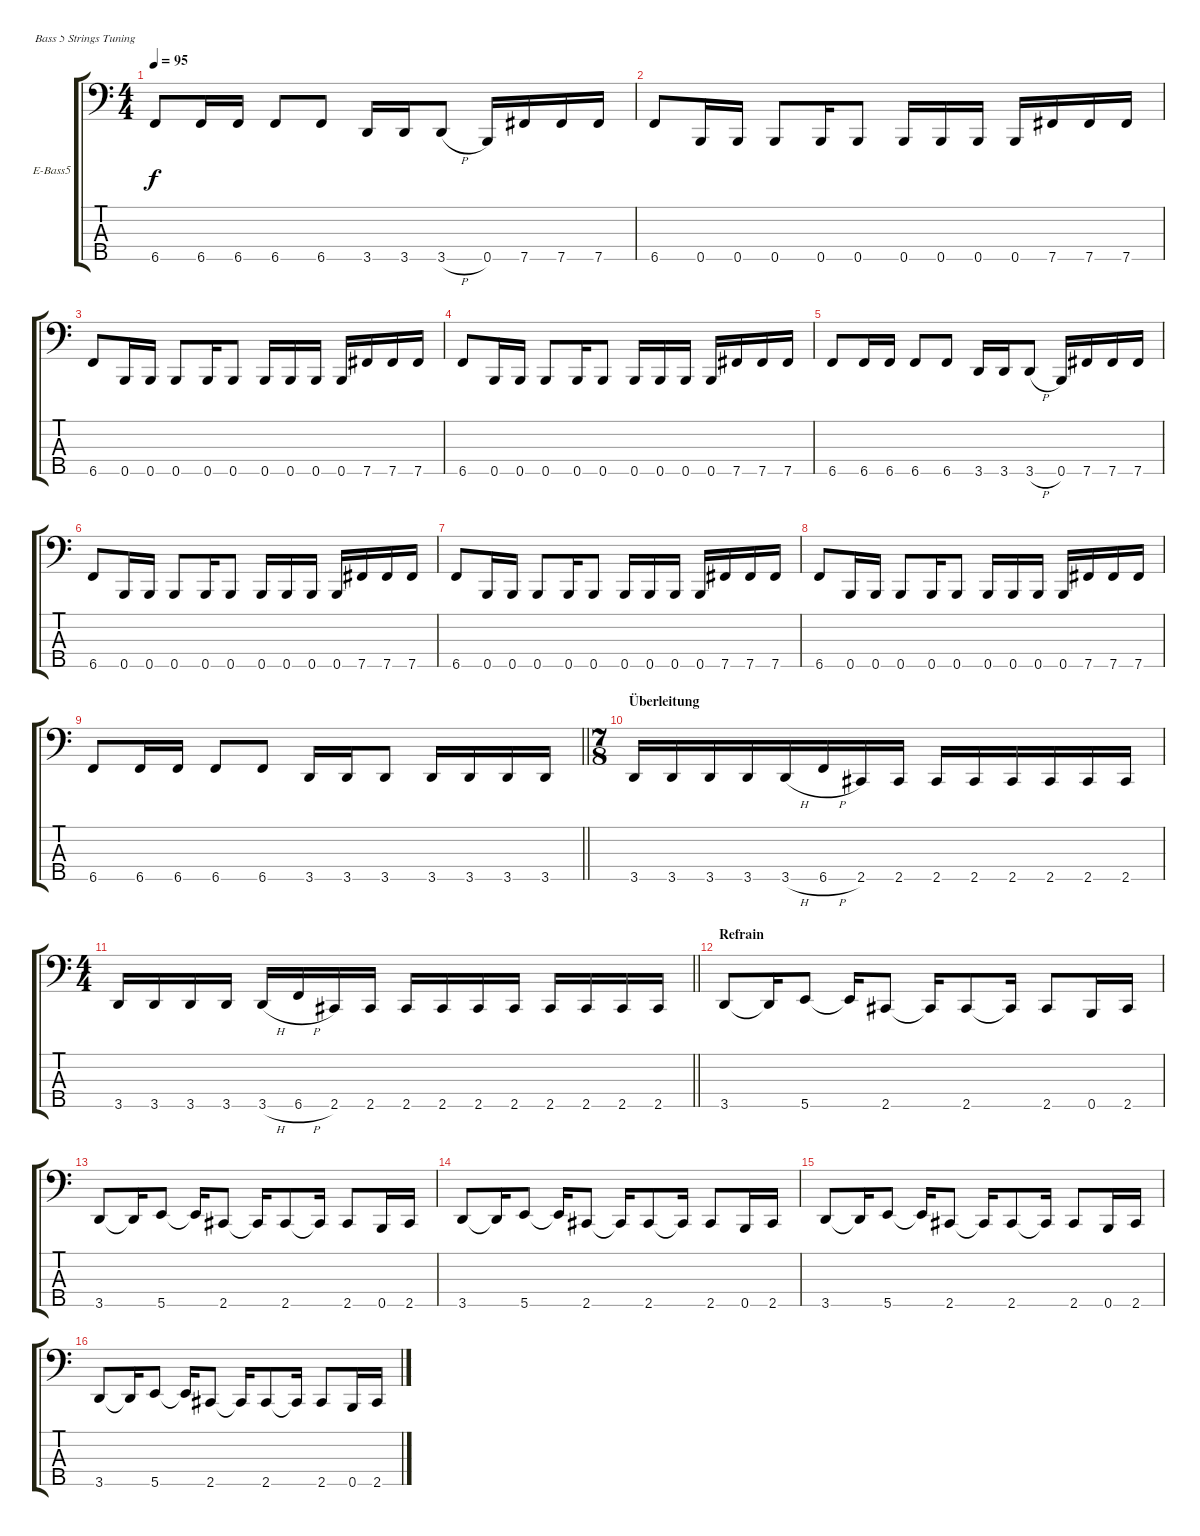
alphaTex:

\bracketExtendMode groupsimilarinstruments
\firstSystemTrackNameOrientation horizontal
\otherSystemsTrackNameOrientation horizontal
\track ("Bass" "E-Bass5") {instrument electricbasspick}
\staff {score tabs}
\tuning (G2 D2 A1 E1 B0)
\ts (4 4)
\tempo 95
\clef f4
\ks c
6.5.8{dy f} 6.5.16 6.5.16 6.5.8 6.5.8 3.5.16 3.5.16 3.5{h}.8 0.5.16 7.5.16 7.5.16 7.5.16 |
6.5.8 0.5.16 0.5.16 0.5.8 0.5.16 0.5.8 0.5.16 0.5.16 0.5.16 0.5.16 7.5.16 7.5.16 7.5.16 |
6.5.8 0.5.16 0.5.16 0.5.8 0.5.16 0.5.8 0.5.16 0.5.16 0.5.16 0.5.16 7.5.16 7.5.16 7.5.16 |
6.5.8 0.5.16 0.5.16 0.5.8 0.5.16 0.5.8 0.5.16 0.5.16 0.5.16 0.5.16 7.5.16 7.5.16 7.5.16 |
6.5.8 6.5.16 6.5.16 6.5.8 6.5.8 3.5.16 3.5.16 3.5{h}.8 0.5.16 7.5.16 7.5.16 7.5.16 |
6.5.8 0.5.16 0.5.16 0.5.8 0.5.16 0.5.8 0.5.16 0.5.16 0.5.16 0.5.16 7.5.16 7.5.16 7.5.16 |
6.5.8 0.5.16 0.5.16 0.5.8 0.5.16 0.5.8 0.5.16 0.5.16 0.5.16 0.5.16 7.5.16 7.5.16 7.5.16 |
6.5.8 0.5.16 0.5.16 0.5.8 0.5.16 0.5.8 0.5.16 0.5.16 0.5.16 0.5.16 7.5.16 7.5.16 7.5.16 |
\barLineRight lightlight
6.5.8 6.5.16 6.5.16 6.5.8 6.5.8 3.5.16 3.5.16 3.5.8 3.5.16 3.5.16 3.5.16 3.5.16 |
\ts (7 8)
\section ("" "Überleitung")
3.5.16 3.5.16 3.5.16 3.5.16 3.5{h}.16 6.5{h}.16 2.5.16 2.5.16 2.5.16 2.5.16 2.5.16 2.5.16 2.5.16 2.5.16 |
\ts (4 4)
\barLineRight lightlight
3.5.16 3.5.16 3.5.16 3.5.16 3.5{h}.16 6.5{h}.16 2.5.16 2.5.16 2.5.16 2.5.16 2.5.16 2.5.16 2.5.16 2.5.16 2.5.16 2.5.16 |
\section ("" "Refrain")
3.5.8 3.5{t}.16 5.5.8 5.5{t}.16 2.5.8 2.5{t}.16 2.5.8 2.5{t}.16 2.5.8 0.5.16 2.5.16 |
3.5.8 3.5{t}.16 5.5.8 5.5{t}.16 2.5.8 2.5{t}.16 2.5.8 2.5{t}.16 2.5.8 0.5.16 2.5.16 |
3.5.8 3.5{t}.16 5.5.8 5.5{t}.16 2.5.8 2.5{t}.16 2.5.8 2.5{t}.16 2.5.8 0.5.16 2.5.16 |
3.5.8 3.5{t}.16 5.5.8 5.5{t}.16 2.5.8 2.5{t}.16 2.5.8 2.5{t}.16 2.5.8 0.5.16 2.5.16 |
3.5.8 3.5{t}.16 5.5.8 5.5{t}.16 2.5.8 2.5{t}.16 2.5.8 2.5{t}.16 2.5.8 0.5.16 2.5.16
